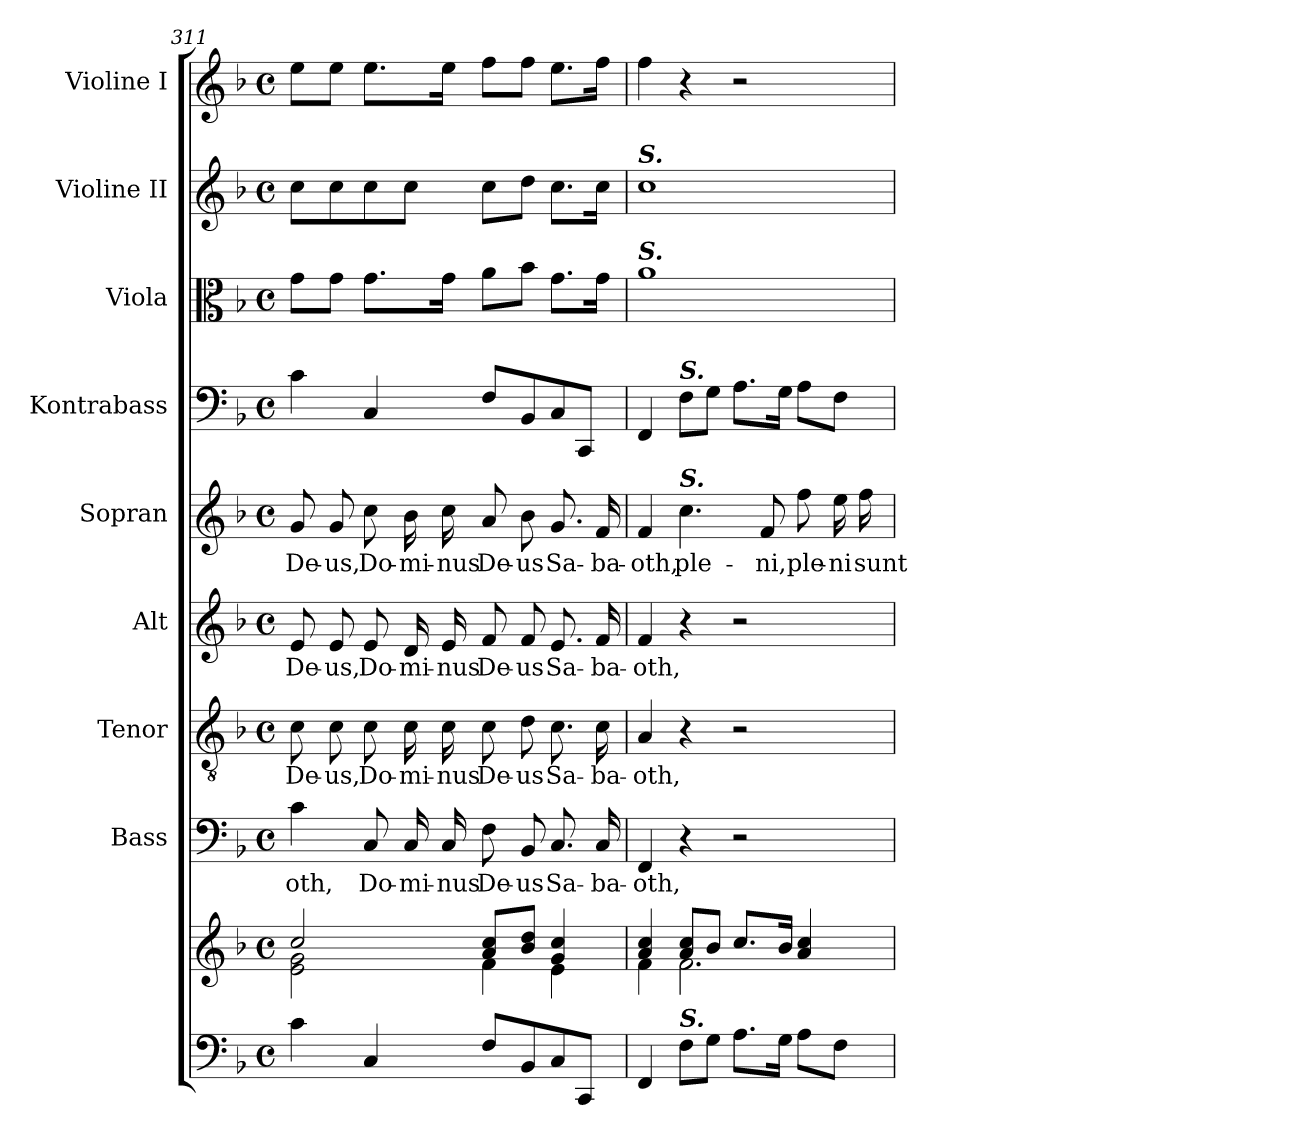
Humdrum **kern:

**kern	**kern	**kern	**text	**kern	**text	**kern	**text	**kern	**text	**kern	**kern	**kern	**kern
*part9	*part9	*part8	*part8	*part7	*part7	*part6	*part6	*part5	*part5	*part4	*part3	*part2	*part1
*staff10	*staff9	*staff8	*staff8	*staff7	*staff7	*staff6	*staff6	*staff5	*staff5	*staff4	*staff3	*staff2	*staff1
*	*	*I"Bass	*	*I"Tenor	*	*I"Alt	*	*I"Sopran	*	*I"Kontrabass	*I"Viola	*I"Violine II	*I"Violine I
*	*	*I'B.	*	*I'T.	*	*I'A.	*	*I'S.	*	*I'Kb.	*I'Vla.	*I'Vl. II	*I'Vl. I
!!LO:PB:g=z
*clefF4	*clefG2	*clefF4	*	*clefGv2	*	*clefG2	*	*clefG2	*	*clefF4	*clefC3	*clefG2	*clefG2
*	*	*	*	*	*	*	*	*	*	*ITrd7c12	*	*	*
*k[b-]	*k[b-]	*k[b-]	*	*k[b-]	*	*k[b-]	*	*k[b-]	*	*k[b-]	*k[b-]	*k[b-]	*k[b-]
*F:	*F:	*F:	*	*F:	*	*F:	*	*F:	*	*F:	*F:	*F:	*F:
*M4/4	*M4/4	*M4/4	*	*M4/4	*	*M4/4	*	*M4/4	*	*M4/4	*M4/4	*M4/4	*M4/4
*met(c)	*met(c)	*met(c)	*	*met(c)	*	*met(c)	*	*met(c)	*	*met(c)	*met(c)	*met(c)	*met(c)
=311	=311	=311	=311	=311	=311	=311	=311	=311	=311	=311	=311	=311	=311
*	*^	*	*	*	*	*	*	*	*	*	*	*	*
!	!	!	!	!LO:LY:b	!	!LO:LY:b	!	!LO:LY:b	!	!LO:LY:b	!	!	!	!
4c\	2cc/	2e\ 2g\	4c\	-oth,	8c\	De-	8e/	De-	8g/	De-	4C\	8g\L	8cc\L	8ee\L
!	!	!	!	!	!	!LO:LY:b	!	!LO:LY:b	!	!LO:LY:b	!	!	!	!
.	.	.	.	.	8c\	-us,	8e/	-us,	8g/	-us,	.	8g\J	8cc\	8ee\J
!	!	!	!	!LO:LY:b	!	!LO:LY:b	!	!LO:LY:b	!	!LO:LY:b	!	!	!	!
4C/	.	.	8C/	Do-	8c\	Do-	8e/	Do-	8cc\	Do-	4CC/	8.g\L	8cc\	8.ee\L
!	!	!	!	!LO:LY:b	!	!LO:LY:b	!	!LO:LY:b	!	!LO:LY:b	!	!	!	!
.	.	.	16C/	-mi-	16c\	-mi-	16d/	-mi-	16b-\	-mi-	.	.	8cc\J	.
!	!	!	!	!LO:LY:b	!	!LO:LY:b	!	!LO:LY:b	!	!LO:LY:b	!	!	!	!
.	.	.	16C/	-nus	16c\	-nus	16e/	-nus	16cc\	-nus	.	16g\Jk	.	16ee\Jk
!	!	!	!	!LO:LY:b	!	!LO:LY:b	!	!LO:LY:b	!	!LO:LY:b	!	!	!	!
8F/L	8a/ 8cc/L	4f\	8F\	De-	8c\	De-	8f/	De-	8a/	De-	8FF/L	8a\L	8cc\L	8ff\L
!	!	!	!	!LO:LY:b	!	!LO:LY:b	!	!LO:LY:b	!	!LO:LY:b	!	!	!	!
8BB-/	8b-/ 8dd/J	.	8BB-/	-us	8d\	-us	8f/	-us	8b-\	-us	8BBB-/	8b-\J	8dd\J	8ff\J
!	!	!	!	!LO:LY:b	!	!LO:LY:b	!	!LO:LY:b	!	!LO:LY:b	!	!	!	!
8C/	4g/ 4cc/	4e\	8.C/	Sa-	8.c\	Sa-	8.e/	Sa-	8.g/	Sa-	8CC/	8.g\L	8.cc\L	8.ee\L
8CC/J	.	.	.	.	.	.	.	.	.	.	8CCC/J	.	.	.
!	!	!	!	!LO:LY:b	!	!LO:LY:b	!	!LO:LY:b	!	!LO:LY:b	!	!	!	!
.	.	.	16C/	-ba-	16c\	-ba-	16f/	-ba-	16f/	-ba-	.	16g\Jk	16cc\Jk	16ff\Jk
=312	=312	=312	=312	=312	=312	=312	=312	=312	=312	=312	=312	=312	=312	=312
!	!	!	!	!	!	!	!	!	!	!	!	!	!LO:TX:a:Bi:t=S.	!
!	!	!	!	!	!	!	!	!	!	!	!	!LO:TX:a:Bi:t=S.	!	!
!	!	!	!	!LO:LY:b	!	!LO:LY:b	!	!LO:LY:b	!	!LO:LY:b	!	!	!	!
4FF/	4a/ 4cc/	4f\	4FF/	-oth,	4A/	-oth,	4f/	-oth,	4f/	-oth,	4FFF/	1a	1cc	4ff\
!	!	!	!	!	!	!	!	!	!	!	!LO:TX:a:Bi:t=S.	!	!	!
!	!	!	!	!	!	!	!	!	!LO:TX:a:Bi:t=S.	!	!	!	!	!
!LO:TX:a:Bi:t=S.	!	!	!	!	!	!	!	!	!	!	!	!	!	!
!	!	!	!	!	!	!	!	!	!	!LO:LY:b	!	!	!	!
8F\L	8a/ 8cc/L	2.f\	4r	.	4r	.	4r	.	4.cc\	ple-	8FF\L	.	.	4r
8G\J	8b-/J	.	.	.	.	.	.	.	.	.	8GG\J	.	.	.
8.A\L	8.cc/L	.	2r	.	2r	.	2r	.	.	.	8.AA\L	.	.	2r
!	!	!	!	!	!	!	!	!	!	!LO:LY:b	!	!	!	!
.	.	.	.	.	.	.	.	.	8f/	-ni,	.	.	.	.
16G\Jk	16b-/Jk	.	.	.	.	.	.	.	.	.	16GG\Jk	.	.	.
!	!	!	!	!	!	!	!	!	!	!LO:LY:b	!	!	!	!
8A\L	4a/ 4cc/	.	.	.	.	.	.	.	8ff\	ple-	8AA\L	.	.	.
!	!	!	!	!	!	!	!	!	!	!LO:LY:b	!	!	!	!
8F\J	.	.	.	.	.	.	.	.	16ee\	-ni	8FF\J	.	.	.
!	!	!	!	!	!	!	!	!	!	!LO:LY:b	!	!	!	!
.	.	.	.	.	.	.	.	.	16ff\	sunt	.	.	.	.
*	*v	*v	*	*	*	*	*	*	*	*	*	*	*	*
=	=	=	=	=	=	=	=	=	=	=	=	=	=
*-	*-	*-	*-	*-	*-	*-	*-	*-	*-	*-	*-	*-	*-
